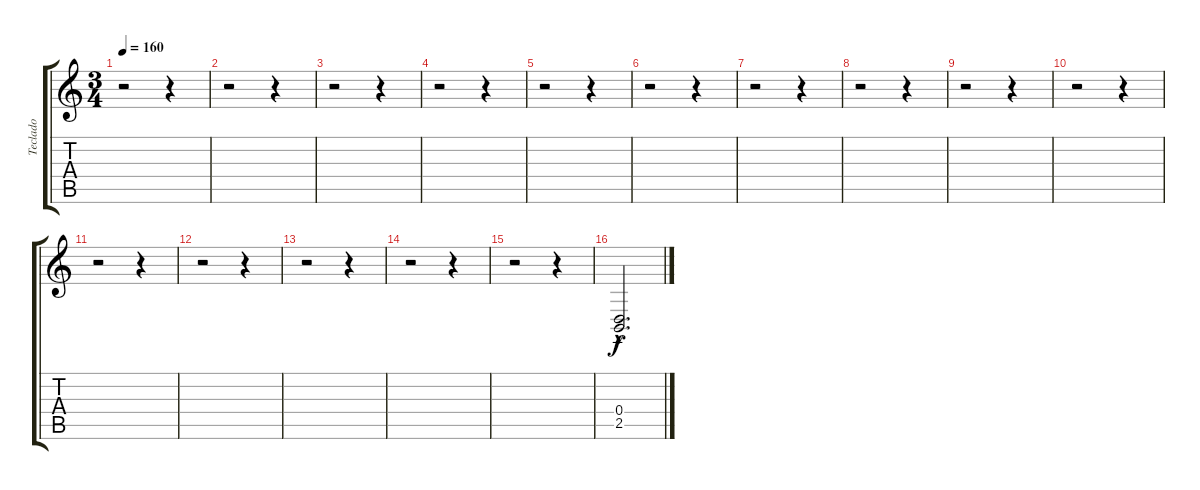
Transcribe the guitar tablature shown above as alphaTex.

\track ("Teclado" "Teclado") {instrument applause}
\staff {score tabs}
\tuning (E4 B3 G3 D3 A2 E2) {hide}
\ts (3 4)
\tempo 160
\clef g2
\ks c
r.2{dy f} r.4 |
r.2 r.4 |
r.2 r.4 |
r.2 r.4 |
r.2 r.4 |
r.2 r.4 |
r.2 r.4 |
r.2 r.4 |
r.2 r.4 |
r.2 r.4 |
r.2 r.4 |
r.2 r.4 |
r.2 r.4 |
r.2 r.4 |
r.2 r.4 |
(0.4{hac} 2.5{hac}).2{d volume 7}
